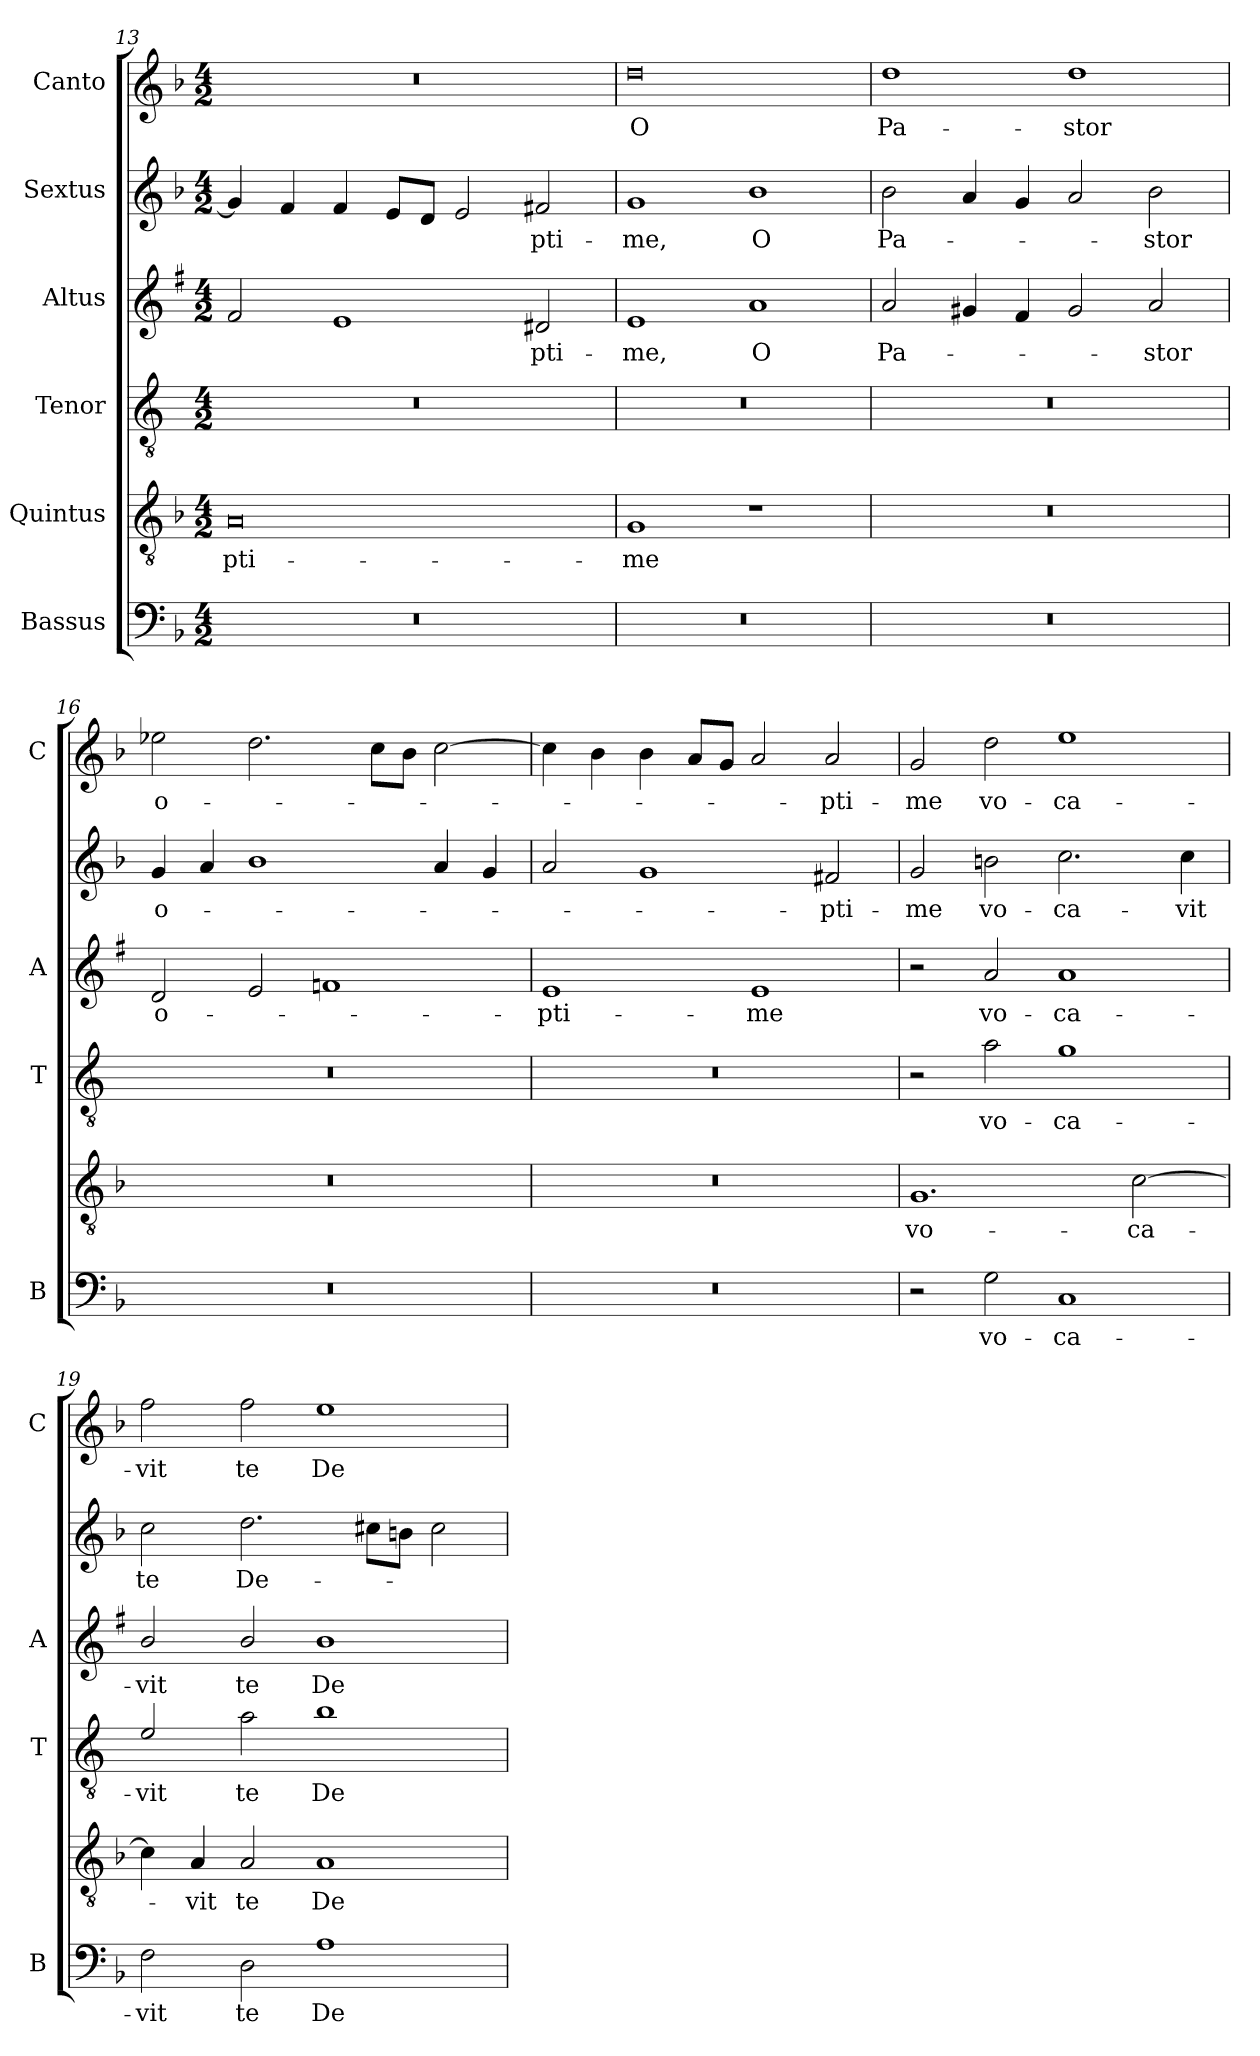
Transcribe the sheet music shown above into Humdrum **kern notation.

**kern	**text	**kern	**text	**kern	**text	**kern	**text	**kern	**text	**kern	**text
*part6	*part6	*part5	*part5	*part4	*part4	*part3	*part3	*part2	*part2	*part1	*part1
*staff6	*staff6	*staff5	*staff5	*staff4	*staff4	*staff3	*staff3	*staff2	*staff2	*staff1	*staff1
*I"Bassus	*	*I"Quintus	*	*I"Tenor	*	*I"Altus	*	*I"Sextus	*	*I"Canto	*
*I'B	*	*	*	*I'T	*	*I'A	*	*	*	*I'C	*
*clefF4	*	*clefGv2	*	*clefGv2	*	*clefG2	*	*clefG2	*	*clefG2	*
*	*	*	*	*ITrd4c7	*	*ITrd1c2	*	*	*	*	*
*k[b-]	*	*k[b-]	*	*k[b-]	*	*k[b-]	*	*k[b-]	*	*k[b-]	*
*F:	*	*F:	*	*F:	*	*F:	*	*F:	*	*F:	*
*M4/2	*	*M4/2	*	*M4/2	*	*M4/2	*	*M4/2	*	*M4/2	*
=13	=13	=13	=13	=13	=13	=13	=13	=13	=13	=13	=13
!	!	!	!LO:LY:b	!	!	!	!	!	!	!	!
0r	.	0A	-pti-	0r	.	2e/	.	4g/]	.	0r	.
.	.	.	.	.	.	.	.	4f/	.	.	.
.	.	.	.	.	.	1d	.	4f/	.	.	.
.	.	.	.	.	.	.	.	8e/L	.	.	.
.	.	.	.	.	.	.	.	8d/J	.	.	.
.	.	.	.	.	.	.	.	2e/	.	.	.
!	!	!	!	!	!	!	!LO:LY:b	!	!LO:LY:b	!	!
.	.	.	.	.	.	2c#X/	-pti-	2f#X/	-pti-	.	.
=14	=14	=14	=14	=14	=14	=14	=14	=14	=14	=14	=14
!	!	!	!LO:LY:b	!	!	!	!LO:LY:b	!	!LO:LY:b	!	!LO:LY:b
0r	.	1G	-me	0r	.	1d	-me,	1g	-me,	0dd	O
!	!	!	!	!	!	!	!LO:LY:b	!	!LO:LY:b	!	!
.	.	1r	.	.	.	1g	O	1b-	O	.	.
=15	=15	=15	=15	=15	=15	=15	=15	=15	=15	=15	=15
!	!	!	!	!	!	!	!LO:LY:b	!	!LO:LY:b	!	!LO:LY:b
0r	.	0r	.	0r	.	2g/	Pa-	2b-\	Pa-	1dd	Pa-
.	.	.	.	.	.	4f#X/	.	4a/	.	.	.
.	.	.	.	.	.	4e/	.	4g/	.	.	.
!	!	!	!	!	!	!	!	!	!	!	!LO:LY:b
.	.	.	.	.	.	2f#/	.	2a/	.	1dd	-stor
!	!	!	!	!	!	!	!LO:LY:b	!	!LO:LY:b	!	!
.	.	.	.	.	.	2g/	-stor	2b-\	-stor	.	.
!!LO:LB:g=z
=16	=16	=16	=16	=16	=16	=16	=16	=16	=16	=16	=16
!	!	!	!	!	!	!	!LO:LY:b	!	!LO:LY:b	!	!LO:LY:b
0r	.	0r	.	0r	.	2c/	o-	4g/	o-	2ee-X\	o-
.	.	.	.	.	.	.	.	4a/	.	.	.
.	.	.	.	.	.	2d/	.	1b-	.	2.dd\	.
.	.	.	.	.	.	1e-X	.	.	.	.	.
.	.	.	.	.	.	.	.	.	.	8cc\L	.
.	.	.	.	.	.	.	.	.	.	8b-\J	.
.	.	.	.	.	.	.	.	4a/	.	[2cc\	.
.	.	.	.	.	.	.	.	4g/	.	.	.
=17	=17	=17	=17	=17	=17	=17	=17	=17	=17	=17	=17
!	!	!	!	!	!	!	!LO:LY:b	!	!	!	!
0r	.	0r	.	0r	.	1d	-pti-	2a/	.	4cc\]	.
.	.	.	.	.	.	.	.	.	.	4b-\	.
.	.	.	.	.	.	.	.	1g	.	4b-\	.
.	.	.	.	.	.	.	.	.	.	8a/L	.
.	.	.	.	.	.	.	.	.	.	8g/J	.
!	!	!	!	!	!	!	!LO:LY:b	!	!	!	!
.	.	.	.	.	.	1d	-me	.	.	2a/	.
!	!	!	!	!	!	!	!	!	!LO:LY:b	!	!LO:LY:b
.	.	.	.	.	.	.	.	2f#X/	-pti-	2a/	-pti-
=18	=18	=18	=18	=18	=18	=18	=18	=18	=18	=18	=18
!	!	!	!LO:LY:b	!	!	!	!	!	!LO:LY:b	!	!LO:LY:b
2r	.	1.G	vo-	2r	.	2r	.	2g/	-me	2g/	-me
!	!LO:LY:b	!	!	!	!LO:LY:b	!	!LO:LY:b	!	!LO:LY:b	!	!LO:LY:b
2G\	vo-	.	.	2d\	vo-	2g/	vo-	2bn\	vo-	2dd\	vo-
!	!LO:LY:b	!	!	!	!LO:LY:b	!	!LO:LY:b	!	!LO:LY:b	!	!LO:LY:b
1C	-ca-	.	.	1c	-ca-	1g	-ca-	2.cc\	-ca-	1ee	-ca-
!	!	!	!LO:LY:b	!	!	!	!	!	!	!	!
.	.	[2c\	-ca-	.	.	.	.	.	.	.	.
!	!	!	!	!	!	!	!	!	!LO:LY:b	!	!
.	.	.	.	.	.	.	.	4cc\	-vit	.	.
=19	=19	=19	=19	=19	=19	=19	=19	=19	=19	=19	=19
!	!LO:LY:b	!	!	!	!LO:LY:b	!	!LO:LY:b	!	!LO:LY:b	!	!LO:LY:b
2F\	-vit	4c\]	.	2A/	-vit	2a/	-vit	2cc\	te	2ff\	-vit
!	!	!	!LO:LY:b	!	!	!	!	!	!	!	!
.	.	4A/	-vit	.	.	.	.	.	.	.	.
!	!LO:LY:b	!	!LO:LY:b	!	!LO:LY:b	!	!LO:LY:b	!	!LO:LY:b	!	!LO:LY:b
2D\	te	2A/	te	2d\	te	2a/	te	2.dd\	De-	2ff\	te
!	!LO:LY:b	!	!LO:LY:b	!	!LO:LY:b	!	!LO:LY:b	!	!	!	!LO:LY:b
1A	De-	1A	De-	1e	De-	1a	De-	.	.	1ee	De-
.	.	.	.	.	.	.	.	8cc#X\L	.	.	.
.	.	.	.	.	.	.	.	8bn\J	.	.	.
.	.	.	.	.	.	.	.	2cc#\	.	.	.
=	=	=	=	=	=	=	=	=	=	=	=
*-	*-	*-	*-	*-	*-	*-	*-	*-	*-	*-	*-
